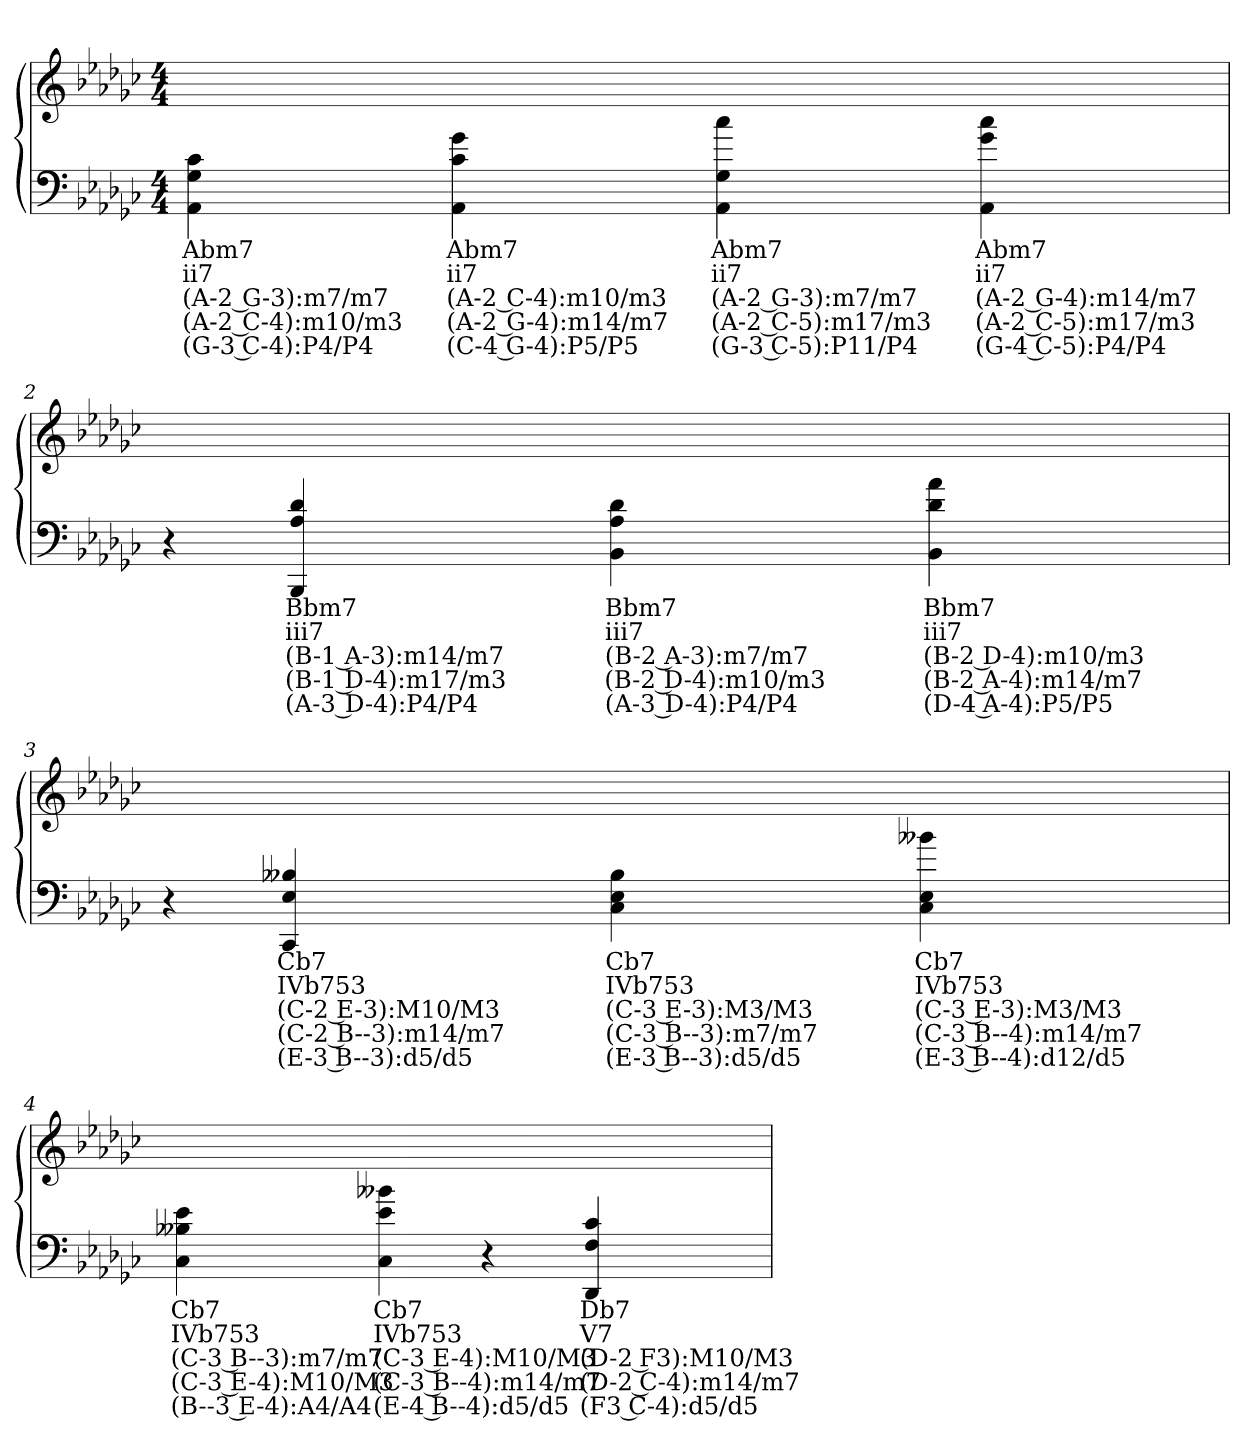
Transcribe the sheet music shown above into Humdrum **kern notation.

**kern	**text	**text	**text	**text	**text	**kern
*part2	*part2	*part2	*part2	*part2	*part2	*part1
*staff2	*staff2	*staff2	*staff2	*staff2	*staff2	*staff1
*clefF4	*	*	*	*	*	*clefG2
*k[b-e-a-d-g-c-]	*	*	*	*	*	*k[b-e-a-d-g-c-]
*G-:	*	*	*	*	*	*G-:
*M4/4	*	*	*	*	*	*M4/4
*MM60	*	*	*	*	*	*MM60
=1	=1	=1	=1	=1	=1	=1
4AA- 4G- 4c-	Abm7	ii7	(A-2 G-3):m7/m7	(A-2 C-4):m10/m3	(G-3 C-4):P4/P4	1ryy
4AA- 4c- 4g-	Abm7	ii7	(A-2 C-4):m10/m3	(A-2 G-4):m14/m7	(C-4 G-4):P5/P5	.
4AA- 4G- 4cc-	Abm7	ii7	(A-2 G-3):m7/m7	(A-2 C-5):m17/m3	(G-3 C-5):P11/P4	.
4AA- 4g- 4cc-	Abm7	ii7	(A-2 G-4):m14/m7	(A-2 C-5):m17/m3	(G-4 C-5):P4/P4	.
=2	=2	=2	=2	=2	=2	=2
4r	.	.	.	.	.	1ryy
4BBB- 4A- 4d-	Bbm7	iii7	(B-1 A-3):m14/m7	(B-1 D-4):m17/m3	(A-3 D-4):P4/P4	.
4BB- 4A- 4d-	Bbm7	iii7	(B-2 A-3):m7/m7	(B-2 D-4):m10/m3	(A-3 D-4):P4/P4	.
4BB- 4d- 4a-	Bbm7	iii7	(B-2 D-4):m10/m3	(B-2 A-4):m14/m7	(D-4 A-4):P5/P5	.
=3	=3	=3	=3	=3	=3	=3
4r	.	.	.	.	.	1ryy
4CC- 4E- 4B--X	Cb7	IVb753	(C-2 E-3):M10/M3	(C-2 B--3):m14/m7	(E-3 B--3):d5/d5	.
4C- 4E- 4B--	Cb7	IVb753	(C-3 E-3):M3/M3	(C-3 B--3):m7/m7	(E-3 B--3):d5/d5	.
4C- 4E- 4b--X	Cb7	IVb753	(C-3 E-3):M3/M3	(C-3 B--4):m14/m7	(E-3 B--4):d12/d5	.
=4	=4	=4	=4	=4	=4	=4
4C- 4B--X 4e-	Cb7	IVb753	(C-3 B--3):m7/m7	(C-3 E-4):M10/M3	(B--3 E-4):A4/A4	1ryy
4C- 4e- 4b--X	Cb7	IVb753	(C-3 E-4):M10/M3	(C-3 B--4):m14/m7	(E-4 B--4):d5/d5	.
4r	.	.	.	.	.	.
4DD- 4F 4c-	Db7	V7	(D-2 F3):M10/M3	(D-2 C-4):m14/m7	(F3 C-4):d5/d5	.
=	=	=	=	=	=	=
*-	*-	*-	*-	*-	*-	*-
